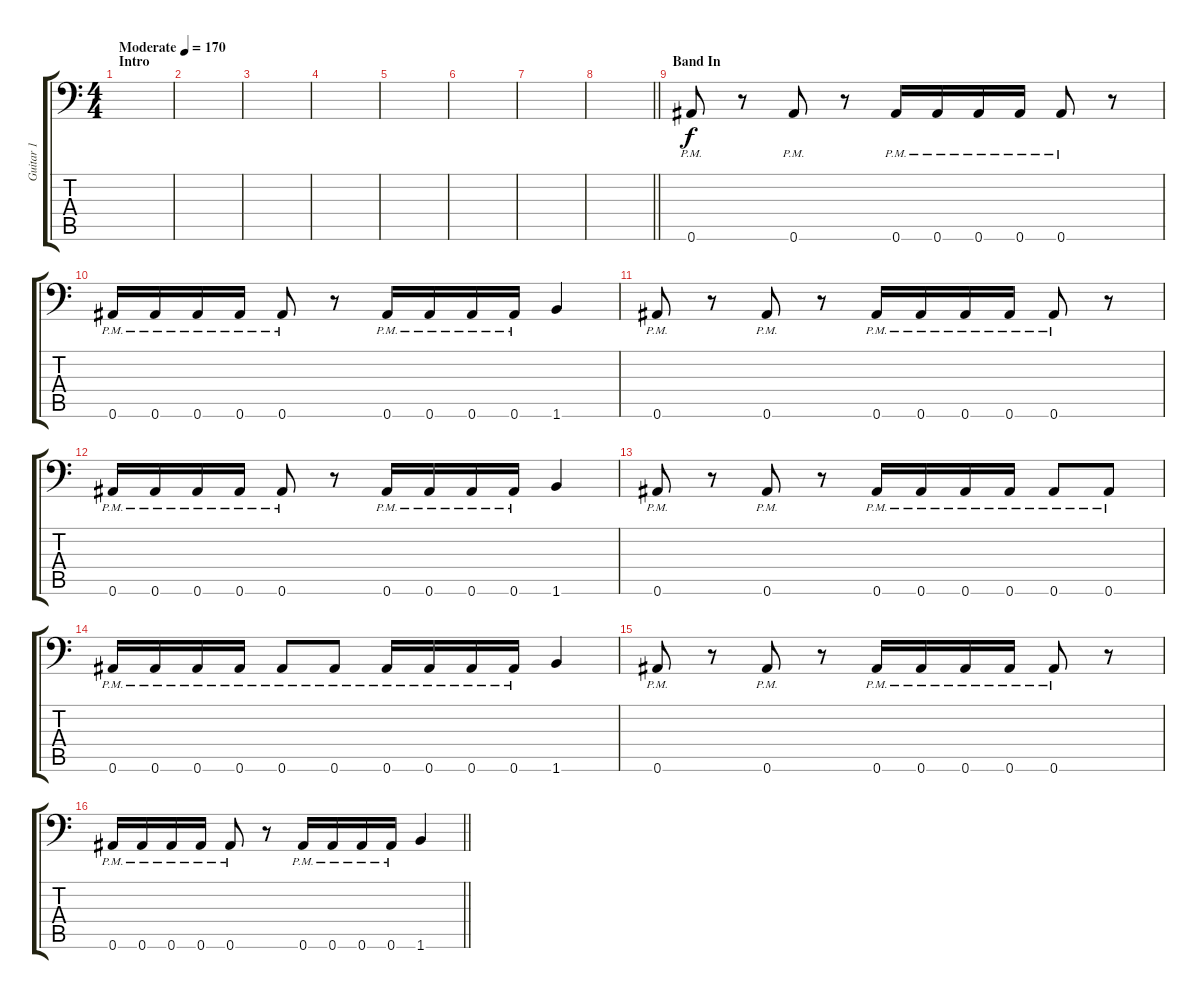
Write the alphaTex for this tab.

\track ("Guitar 1" "Guitar 1") {instrument distortionguitar}
\staff {score tabs}
\tuning (C4 G3 Eb3 Bb2 F2 Bb1) {hide}
\ts (4 4)
\section ("" "Intro")
\tempo (170 "Moderate")
\clef f4
\ks c
|
|
|
|
|
|
|
\barLineRight lightlight
|
\section ("" "Band In")
0.6{pm}.8 r.8 0.6{pm}.8 r.8 0.6{pm}.16 0.6{pm}.16 0.6{pm}.16 0.6{pm}.16 0.6{pm}.8 r.8 |
0.6{pm}.16 0.6{pm}.16 0.6{pm}.16 0.6{pm}.16 0.6{pm}.8 r.8 0.6{pm}.16 0.6{pm}.16 0.6{pm}.16 0.6{pm}.16 1.6.4 |
0.6{pm}.8 r.8 0.6{pm}.8 r.8 0.6{pm}.16 0.6{pm}.16 0.6{pm}.16 0.6{pm}.16 0.6{pm}.8 r.8 |
0.6{pm}.16 0.6{pm}.16 0.6{pm}.16 0.6{pm}.16 0.6{pm}.8 r.8 0.6{pm}.16 0.6{pm}.16 0.6{pm}.16 0.6{pm}.16 1.6.4 |
0.6{pm}.8 r.8 0.6{pm}.8 r.8 0.6{pm}.16 0.6{pm}.16 0.6{pm}.16 0.6{pm}.16 0.6{pm}.8 0.6{pm}.8 |
0.6{pm}.16 0.6{pm}.16 0.6{pm}.16 0.6{pm}.16 0.6{pm}.8 0.6{pm}.8 0.6{pm}.16 0.6{pm}.16 0.6{pm}.16 0.6{pm}.16 1.6.4 |
0.6{pm}.8 r.8 0.6{pm}.8 r.8 0.6{pm}.16 0.6{pm}.16 0.6{pm}.16 0.6{pm}.16 0.6{pm}.8 r.8 |
\barLineRight lightlight
0.6{pm}.16 0.6{pm}.16 0.6{pm}.16 0.6{pm}.16 0.6{pm}.8 r.8 0.6{pm}.16 0.6{pm}.16 0.6{pm}.16 0.6{pm}.16 1.6.4
